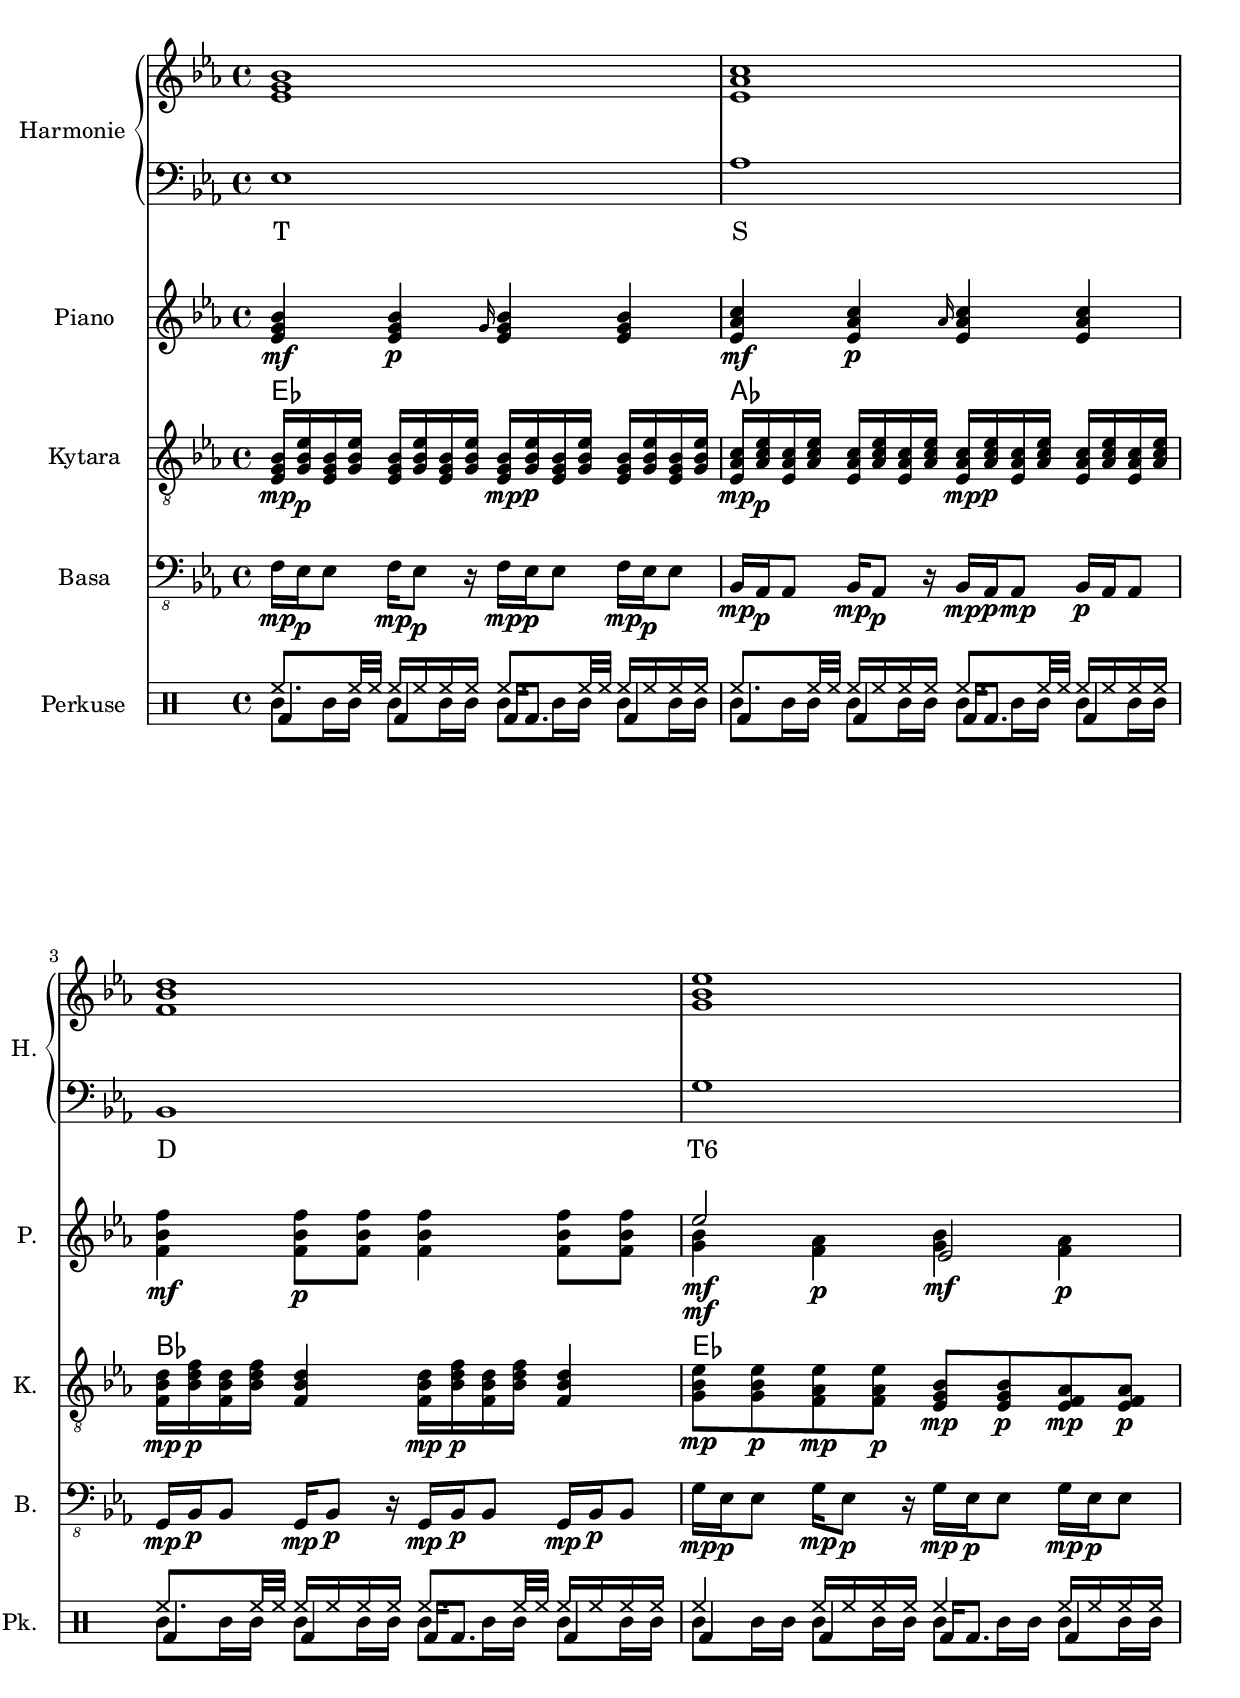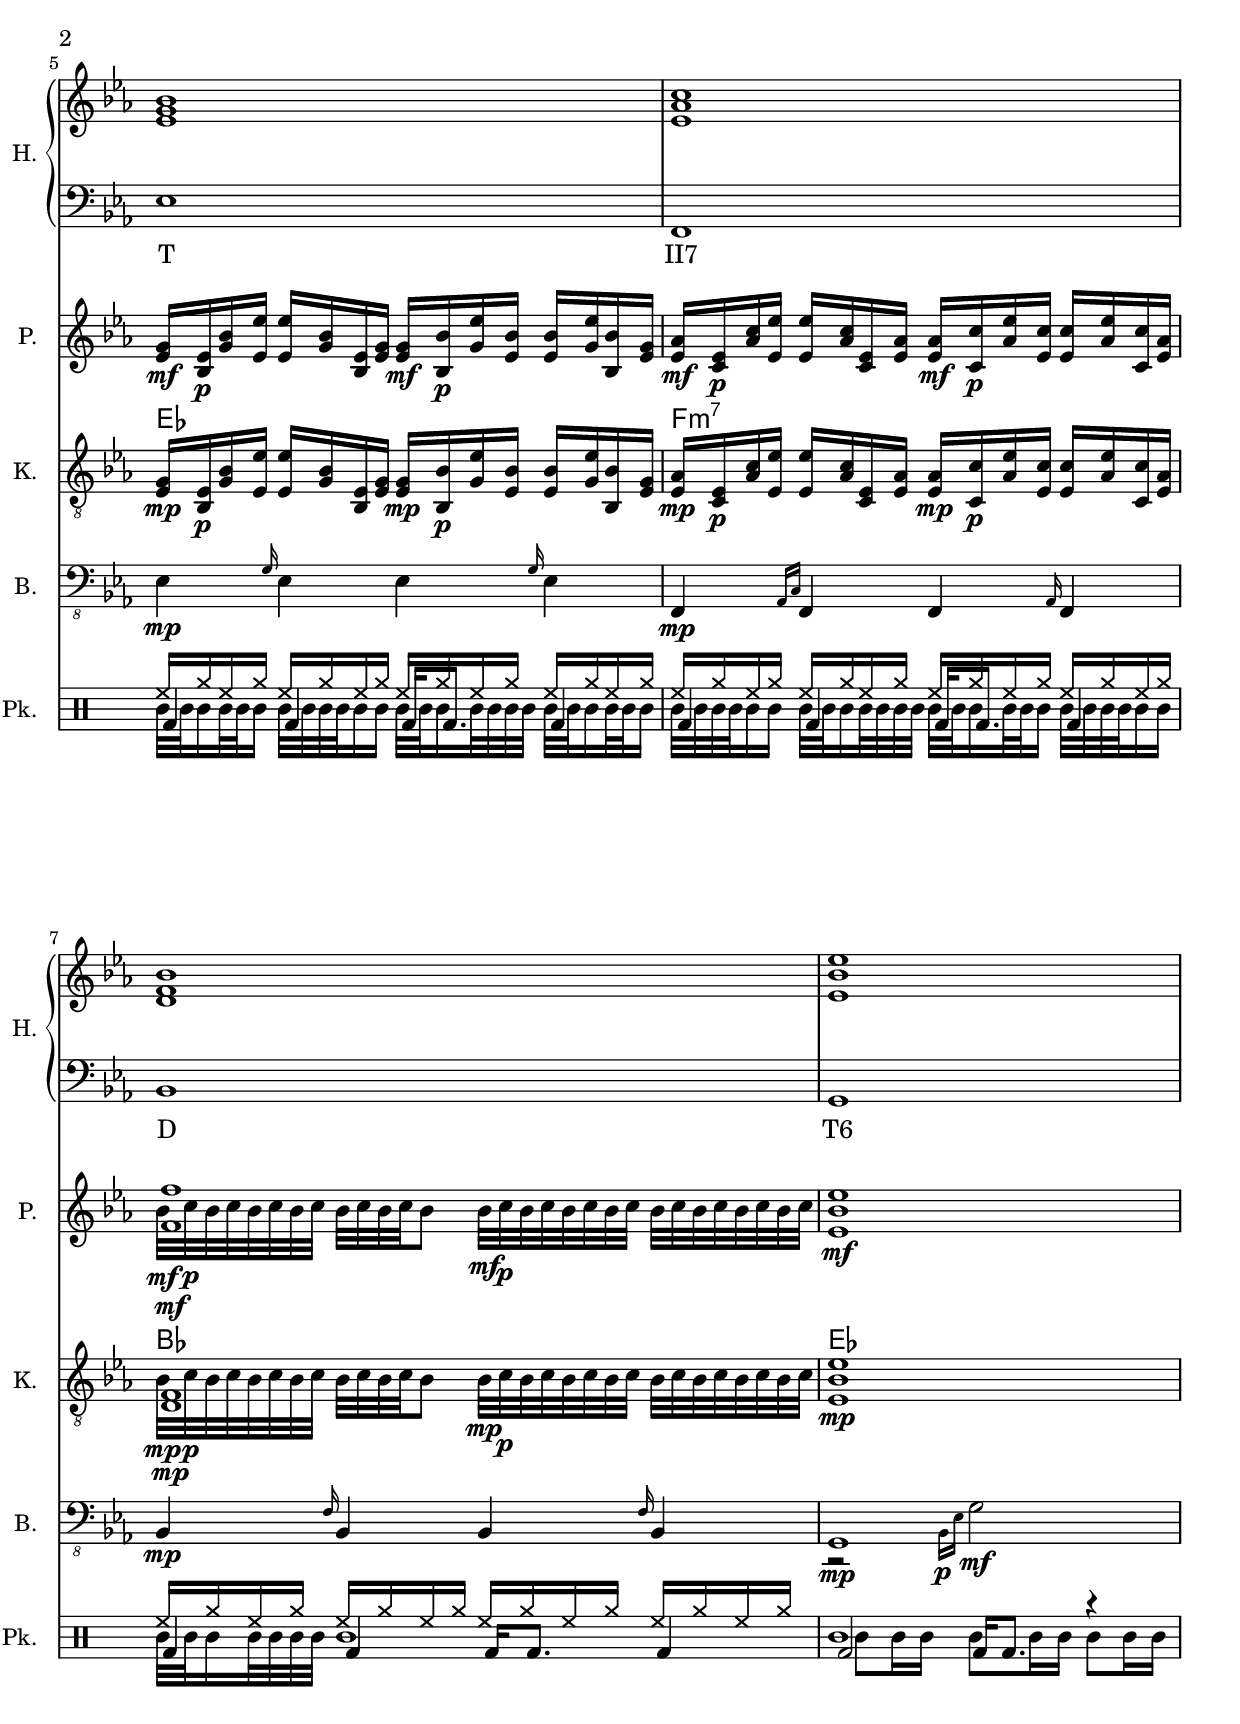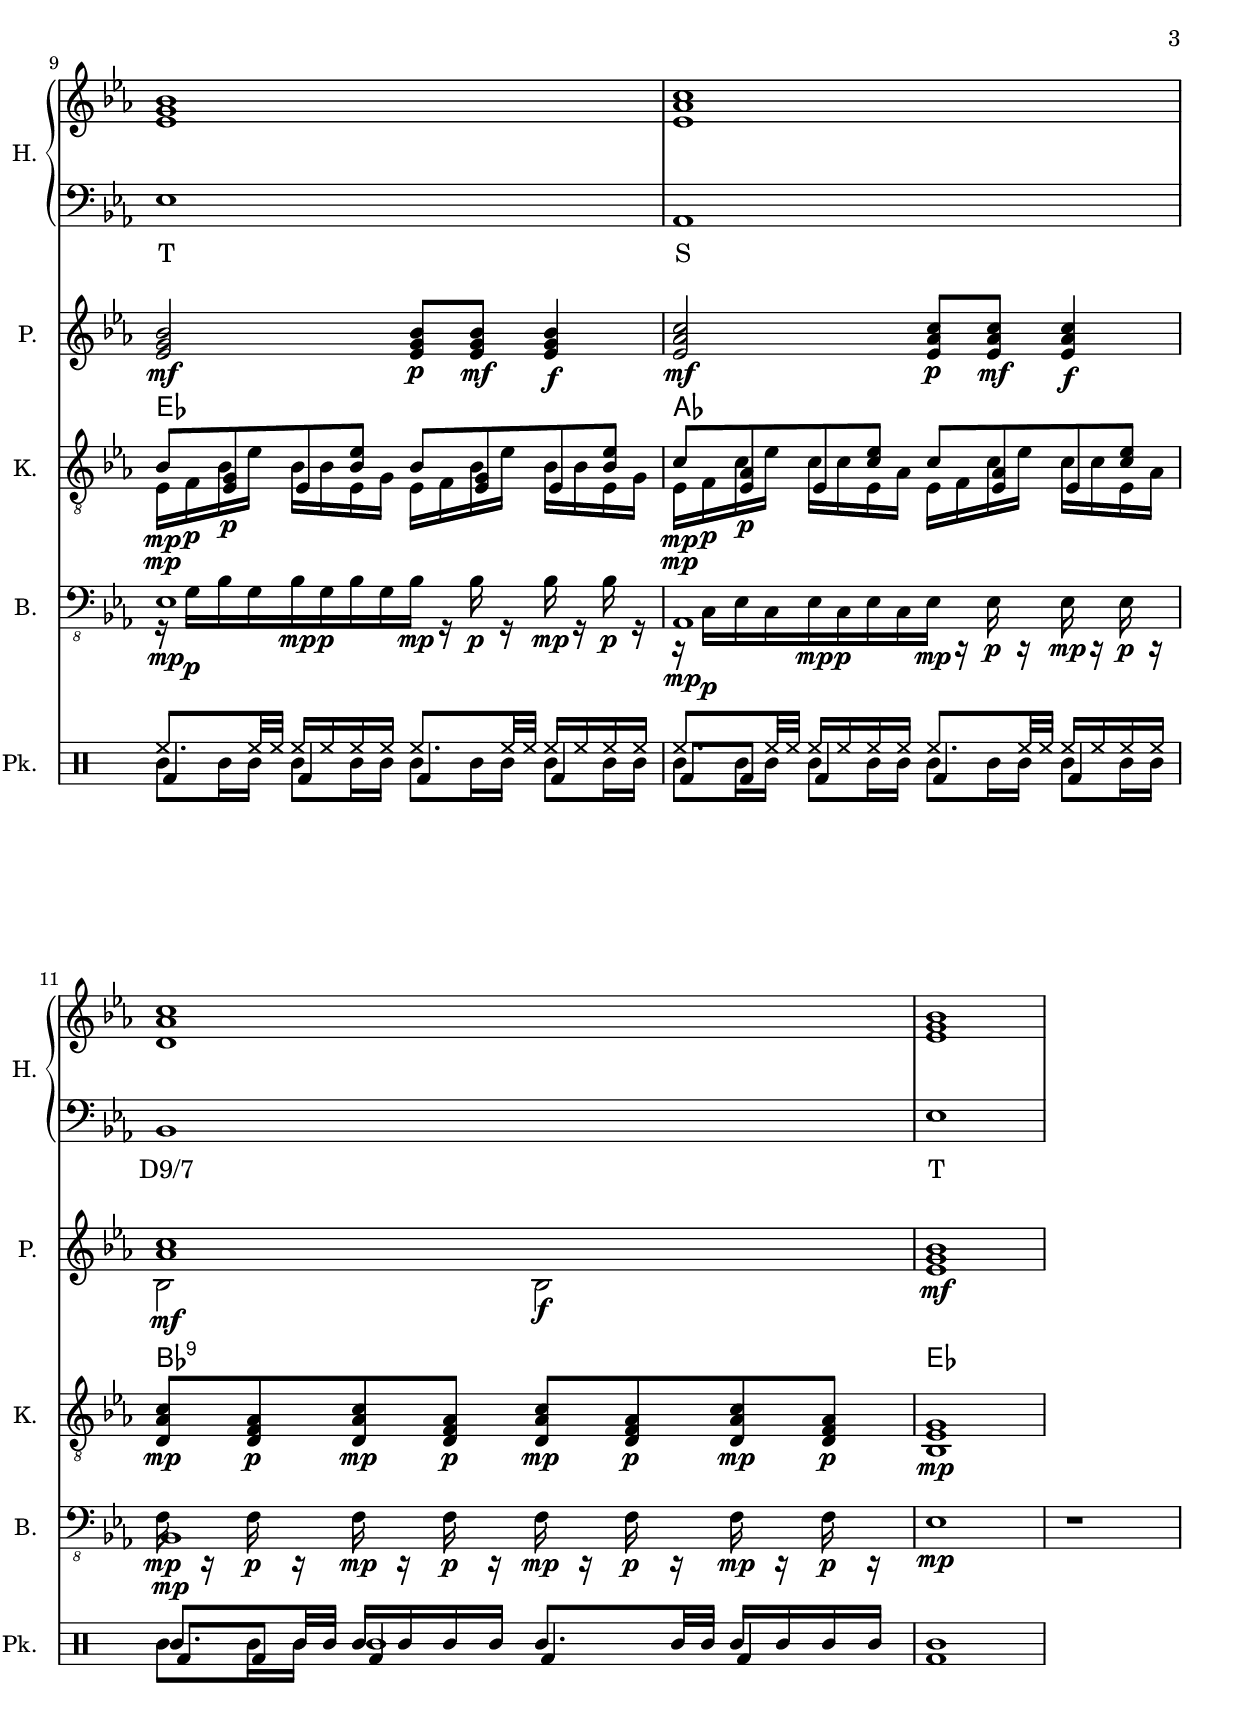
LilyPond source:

\version "2.10.33"


% Es-Dur:
% es - f - g ^ as - b - c - d ^ es


harmonieNahore = \relative es' {
	\clef treble
	\key es \major
	\time 4/4
	
	<es g bes>1
	<es as c>
	<f bes d>
	<g bes es>
	
	<es g bes>
	<es as c>
	<d f bes>
	<es bes' es>
	
	<es g bes>
	<es as c>
	<d as' c>
	<es g bes>
}


harmonieDole = <<
\relative es {
	\clef bass
	\key es \major
	\time 4/4

	es1
	as
	bes,
	g'
	
	es
	f,
	bes
	g
	
	es'
	as,
	bes
	es
}
\addlyrics {
	T S D "T6"
	T "II7" D "T6"
	T S "D9/7" T
}
>>


piano = \relative es' {
	\clef treble
	\key es \major
	\time 4/4
	
	<es g bes>4\mf <es g bes>\p \grace { g16 } <es g bes>4 <es g bes>
	<es as c>4\mf <es as c>\p \grace { as16 } <es as c>4 <es as c>
	<f bes f'>4\mf <f bes f'>8\p <f bes f'> <f bes f'>4 <f bes f'>8 <f bes f'>
	<< { es'2\mf es, } \\ { <g bes>4\mf <f as>\p <g bes>\mf <f as>\p } >>
	
	<es g>16\mf <es bes>\p <g bes> <es es'> <es es'> <g bes> <es bes> <es g>
		<es g>16\mf <bes bes'>\p <g' es'> <es bes'> <es bes'> <g es'> <bes, bes'> <es g>
	<es as>16\mf <es c>\p <as c> <es es'> <es es'> <as c> <es c> <es as>
		<es as>16\mf <c c'>\p <as' es'> <es c'> <es c'> <as es'> <c, c'> <es as>
	<< <f f'>1\mf \\ { bes32\mf c\p bes c bes c bes c bes c bes c bes8
		bes32\mf c\p bes c bes c bes c bes c bes c bes c bes c } >>
	<es, bes' es>1\mf
	
	<es g bes>2\mf <es g bes>8\p <es g bes>\mf <es g bes>4\f
	<es as c>2\mf <es as c>8\p <es as c>\mf <es as c>4\f
	<< <as c>1\mf \\ { bes,2 bes\f } >>
	<es g bes>1\mf
}


kytara = \relative es {
	\clef "treble_8"
	\key es \major
	\time 4/4
		
	<es g bes>16\mp <g bes es>\p <es g bes> <g bes es> <es g bes> <g bes es> <es g bes> <g bes es>
		<es g bes>\mp <g bes es>\p <es g bes> <g bes es> <es g bes> <g bes es> <es g bes> <g bes es>
	<es as c>16\mp <as c es>\p <es as c> <as c es> <es as c> <as c es> <es as c> <as c es>
		<es as c>\mp <as c es>\p <es as c> <as c es> <es as c> <as c es> <es as c> <as c es>
	<f bes d>16\mp <bes d f>\p <f bes d> <bes d f> <f bes d>4
		<f bes d>16\mp <bes d f>\p <f bes d> <bes d f> <f bes d>4
	<g bes es>8\mp <g bes es>\p <f as es'>\mp <f as es'>\p
		<es g bes>\mp <es g bes>\p <es f as>\mp <es f as>\p
		
	<es g>16\mp <es bes>\p <g bes> <es es'> <es es'> <g bes> <es bes> <es g>
		<es g>16\mp <bes bes'>\p <g' es'> <es bes'> <es bes'> <g es'> <bes, bes'> <es g>
	<es as>16\mp <es c>\p <as c> <es es'> <es es'> <as c> <es c> <es as>
		<es as>16\mp <c c'>\p <as' es'> <es c'> <es c'> <as es'> <c, c'> <es as>
	<< <d f>1\mp \\ { bes'32\mp c\p bes c bes c bes c bes c bes c bes8
		bes32\mp c\p bes c bes c bes c bes c bes c bes c bes c } >>
	<es, bes' es>1\mp
	
	<< bes'8\mp \\ { es,16\mp f\p } >>
		<< <es g>8\p \\ { bes'16 es } >>
		<< es,8 \\ { bes'16 bes } >>
		<< <bes es>8 \\ { es,16 g } >>
		<< bes8 \\ { es,16 f } >>
		<< <es g>8 \\ { bes'16 es } >>
		<< es,8 \\ { bes'16 bes } >>
		<< <bes es>8 \\ { es,16 g } >>
	<< c8\mp \\ { es,16\mp f\p } >>
		<< <es as>8\p \\ { c'16 es } >>
		<< es,8 \\ { c'16 c } >>
		<< <c es>8 \\ { es,16 as } >>
		<< c8 \\ { es,16 f } >>
		<< <es as>8 \\ { c'16 es } >>
		<< es,8 \\ { c'16 c } >>
		<< <c es>8 \\ { es,16 as } >>
	<d, as' c>8\mp <d f as>\p <d as' c>8\mp <d f as>\p
		<d as' c>\mp <d f as>\p <d as' c>8\mp <d f as>\p
	<bes es g>1\mp
}
kytaraCh = \chordmode {
	es as bes es
	es f:m7 bes es
	es as bes:9 es
}


basa = \relative es, {
	\clef "bass_8"
	\key es \major
	\time 4/4
	
	f16\mp es\p es8 f16\mp es8\p r16 f\mp es\p es8 f16\mp es\p es8
	bes16\mp as\p as8 bes16\mp as8\p r16 bes\mp as\p as8\mp bes16\p as as8
	g16\mp bes\p bes8 g16\mp bes8\p r16 g\mp bes\p bes8 g16\mp bes\p bes8
	g'16\mp es\p es8 g16\mp es8\p r16 g\mp es\p es8 g16\mp es\p es8
	
	es4\mp \grace { g16 } es4 es \grace { g16 } es4
	f,4\mp \grace { as16[ c] } f,4 f \grace { as16 } f4
	bes4\mp \grace { f'16 } bes,4 bes \grace { f'16 } bes,4
	<< g1\mp \\ { r2 \grace { bes16\p[ es] } g2\mf } >>
	
	<< es1\mp \\ { r16 g\p[ bes g bes\mp g\p bes g bes\mp] r bes\p r bes\mp r bes\p r } >>
	<< as,1\mp \\ { r16 c\p[ es c es\mp c\p es c es\mp] r es\p r es\mp r es\p r } >>
	<< bes1\mp \\ { f'16\mp r f\p r f\mp r f\p r f\mp r f\p r f\mp r f\p r } >>
	es1\mp
	
	r1
}


kopak = \drummode {
	\time 4/4
	
	bda4 bda bda16 bda8. bda4
	bda4 bda bda16 bda8. bda4
	bda4 bda bda16 bda8. bda4
	bda4 bda bda16 bda8. bda4
	
	bda4 bda bda16 bda8. bda4
	bda4 bda bda16 bda8. bda4
	bda4 bda bda16 bda8. bda4
	bda2 bda16 bda8. r4

	bda4 bda4 bda4 bda4
	bda8 bda8 bda4 bda4 bda4
	bda8 bda8 bda4 bda4 bda4
	bda1
}


bubny = \drummode {
	\time 4/4
	
	timl8 timl16 timl timl8 timl16 timl timl8 timl16 timl timl8 timl16 timl
	timl8 timl16 timl timl8 timl16 timl timl8 timl16 timl timl8 timl16 timl
	timl8 timl16 timl timl8 timl16 timl timl8 timl16 timl timl8 timl16 timl
	timl8 timl16 timl timl8 timl16 timl timl8 timl16 timl timl8 timl16 timl
	
	timl32 timl timl16 timl32 timl timl16 timl32 timl timl timl timl16 timl timl32 timl timl16 timl32 timl timl timl
	timl32 timl timl16 timl32 timl timl16 timl32 timl timl timl timl16 timl timl32 timl timl16 timl32 timl timl timl
	timl32 timl timl16 timl32 timl timl16 timl32 timl timl timl timl16 timl timl32 timl timl16 timl32 timl timl timl
	timl1
	
	timl8 timl16 timl timl8 timl16 timl timl8 timl16 timl timl8 timl16 timl
	timl8 timl16 timl timl8 timl16 timl timl8 timl16 timl timl8 timl16 timl
	timl8 timl16 timl timl8 timl16 timl timl8 timl16 timl timl8 timl16 timl
	timl1
}


cinely = \drummode {
	\time 4/4
	
	hh8. hh32 hh hh16 hh hh hh hh8. hh32 hh hh16 hh hh hh
	hh8. hh32 hh hh16 hh hh hh hh8. hh32 hh hh16 hh hh hh
	hh8. hh32 hh hh16 hh hh hh hh8. hh32 hh hh16 hh hh hh
	hh4 hh16 hh hh hh hh4 hh16 hh hh hh
	
	hh16 cymr hh cymr hh cymr hh cymr hh cymr hh cymr hh cymr hh cymr
	hh16 cymr hh cymr hh cymr hh cymr hh cymr hh cymr hh cymr hh cymr
	hh16 cymr hh cymr hh cymr hh cymr hh cymr hh cymr hh cymr hh cymr
	ssl1
	
	hh8. hh32 hh hh16 hh hh hh hh8. hh32 hh hh16 hh hh hh
	hh8. hh32 hh hh16 hh hh hh hh8. hh32 hh hh16 hh hh hh
	tamb8. tamb32 tamb tamb16 tamb tamb tamb tamb8. tamb32 tamb tamb16 tamb tamb tamb
	ssl1
}


\score {
	<<
		\new PianoStaff <<
			\set PianoStaff.instrumentName = "Harmonie "
			\set PianoStaff.shortInstrumentName = "H. "
			\new Staff \harmonieNahore
			\new Staff \harmonieDole
		>>
		
		\new Staff {
			\set Staff.instrumentName = "Piano "
			\set Staff.shortInstrumentName = "P. "
			\piano
		}
		
		\new ChordNames \kytaraCh
		\new Staff {
			\set Staff.instrumentName = "Kytara "
			\set Staff.shortInstrumentName = "K. "
			\kytara
		}
		
		\new Staff {
			\set Staff.instrumentName = "Basa "
			\set Staff.shortInstrumentName = "B. "
			\basa
		}
		
		\new DrumStaff <<
			\set Staff.instrumentName = "Perkuse "
			\set Staff.shortInstrumentName = "Pk. "
			\new DrumVoice { \voiceOne \cinely }
			\new DrumVoice { \voiceTwo \bubny }
			\new DrumVoice { \voiceThree \kopak }
		>>
	>>
	
	\layout { }
}


\score {
	<<
		\new Staff {
			\set Staff.midiInstrument = #"acoustic grand"
			\piano
		}
		
		\new Staff {
			\set Staff.midiInstrument = #"overdriven guitar"
			\kytara
		}
		
		\new Staff {
			\set Staff.midiInstrument = #"electric bass (pick)"
			\basa
		}
		
		\new DrumStaff <<
			\cinely
			\bubny
			\kopak
		>>
	>>
	
	\midi { }
}

